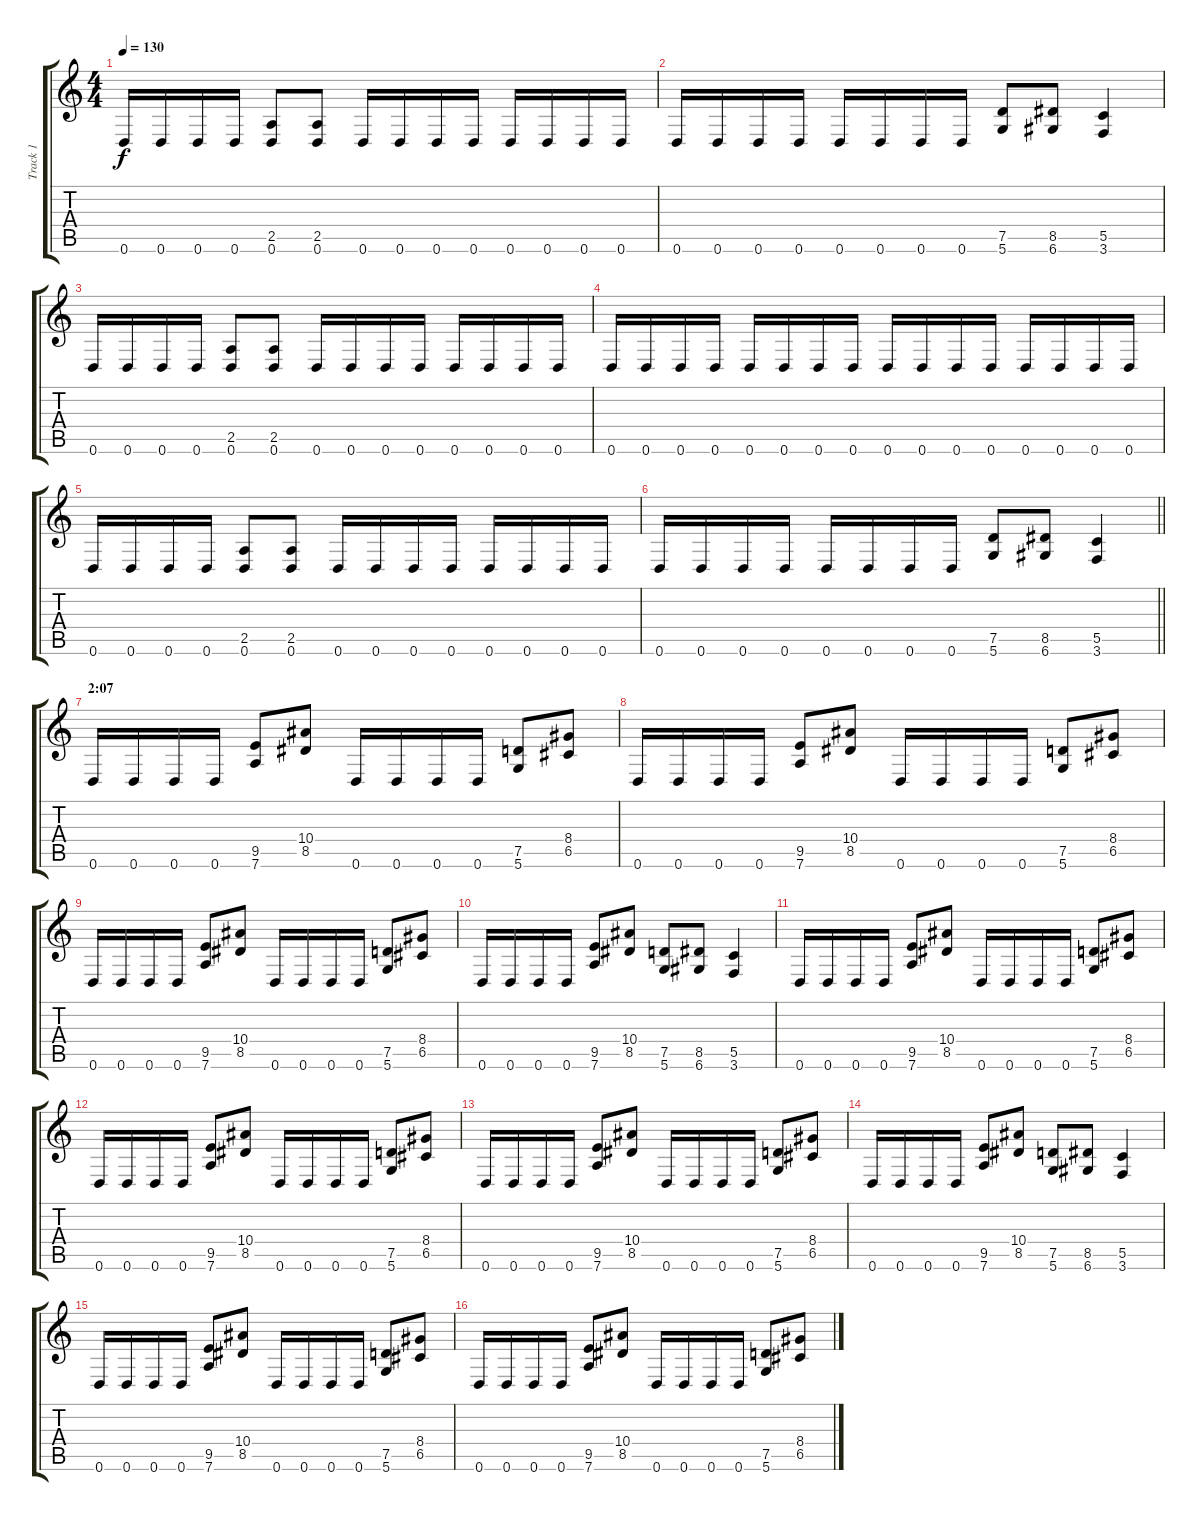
\track ("Track 1" "Track 1") {instrument overdrivenguitar}
\staff {score tabs}
\tuning (D4 A3 F3 C3 G2 D2) {hide}
\ts (4 4)
\tempo 130
\clef g2
\ks c
0.6.16{dy f} 0.6.16 0.6.16 0.6.16 (2.5 0.6).8 (2.5 0.6).8 0.6.16 0.6.16 0.6.16 0.6.16 0.6.16 0.6.16 0.6.16 0.6.16 |
0.6.16 0.6.16 0.6.16 0.6.16 0.6.16 0.6.16 0.6.16 0.6.16 (7.5 5.6).8 (8.5 6.6).8 (5.5 3.6).4 |
0.6.16 0.6.16 0.6.16 0.6.16 (2.5 0.6).8 (2.5 0.6).8 0.6.16 0.6.16 0.6.16 0.6.16 0.6.16 0.6.16 0.6.16 0.6.16 |
0.6.16 0.6.16 0.6.16 0.6.16 0.6.16 0.6.16 0.6.16 0.6.16 0.6.16 0.6.16 0.6.16 0.6.16 0.6.16 0.6.16 0.6.16 0.6.16 |
0.6.16 0.6.16 0.6.16 0.6.16 (2.5 0.6).8 (2.5 0.6).8 0.6.16 0.6.16 0.6.16 0.6.16 0.6.16 0.6.16 0.6.16 0.6.16 |
\barLineRight lightlight
0.6.16 0.6.16 0.6.16 0.6.16 0.6.16 0.6.16 0.6.16 0.6.16 (7.5 5.6).8 (8.5 6.6).8 (5.5 3.6).4 |
\section ("" "2:07")
0.6.16 0.6.16 0.6.16 0.6.16 (9.5 7.6).8 (10.4 8.5).8 0.6.16 0.6.16 0.6.16 0.6.16 (7.5 5.6).8 (8.4 6.5).8 |
0.6.16 0.6.16 0.6.16 0.6.16 (9.5 7.6).8 (10.4 8.5).8 0.6.16 0.6.16 0.6.16 0.6.16 (7.5 5.6).8 (8.4 6.5).8 |
0.6.16 0.6.16 0.6.16 0.6.16 (9.5 7.6).8 (10.4 8.5).8 0.6.16 0.6.16 0.6.16 0.6.16 (7.5 5.6).8 (8.4 6.5).8 |
0.6.16 0.6.16 0.6.16 0.6.16 (9.5 7.6).8 (10.4 8.5).8 (7.5 5.6).8 (8.5 6.6).8 (5.5 3.6).4 |
0.6.16 0.6.16 0.6.16 0.6.16 (9.5 7.6).8 (10.4 8.5).8 0.6.16 0.6.16 0.6.16 0.6.16 (7.5 5.6).8 (8.4 6.5).8 |
0.6.16 0.6.16 0.6.16 0.6.16 (9.5 7.6).8 (10.4 8.5).8 0.6.16 0.6.16 0.6.16 0.6.16 (7.5 5.6).8 (8.4 6.5).8 |
0.6.16 0.6.16 0.6.16 0.6.16 (9.5 7.6).8 (10.4 8.5).8 0.6.16 0.6.16 0.6.16 0.6.16 (7.5 5.6).8 (8.4 6.5).8 |
0.6.16 0.6.16 0.6.16 0.6.16 (9.5 7.6).8 (10.4 8.5).8 (7.5 5.6).8 (8.5 6.6).8 (5.5 3.6).4 |
0.6.16 0.6.16 0.6.16 0.6.16 (9.5 7.6).8 (10.4 8.5).8 0.6.16 0.6.16 0.6.16 0.6.16 (7.5 5.6).8 (8.4 6.5).8 |
0.6.16 0.6.16 0.6.16 0.6.16 (9.5 7.6).8 (10.4 8.5).8 0.6.16 0.6.16 0.6.16 0.6.16 (7.5 5.6).8 (8.4 6.5).8
